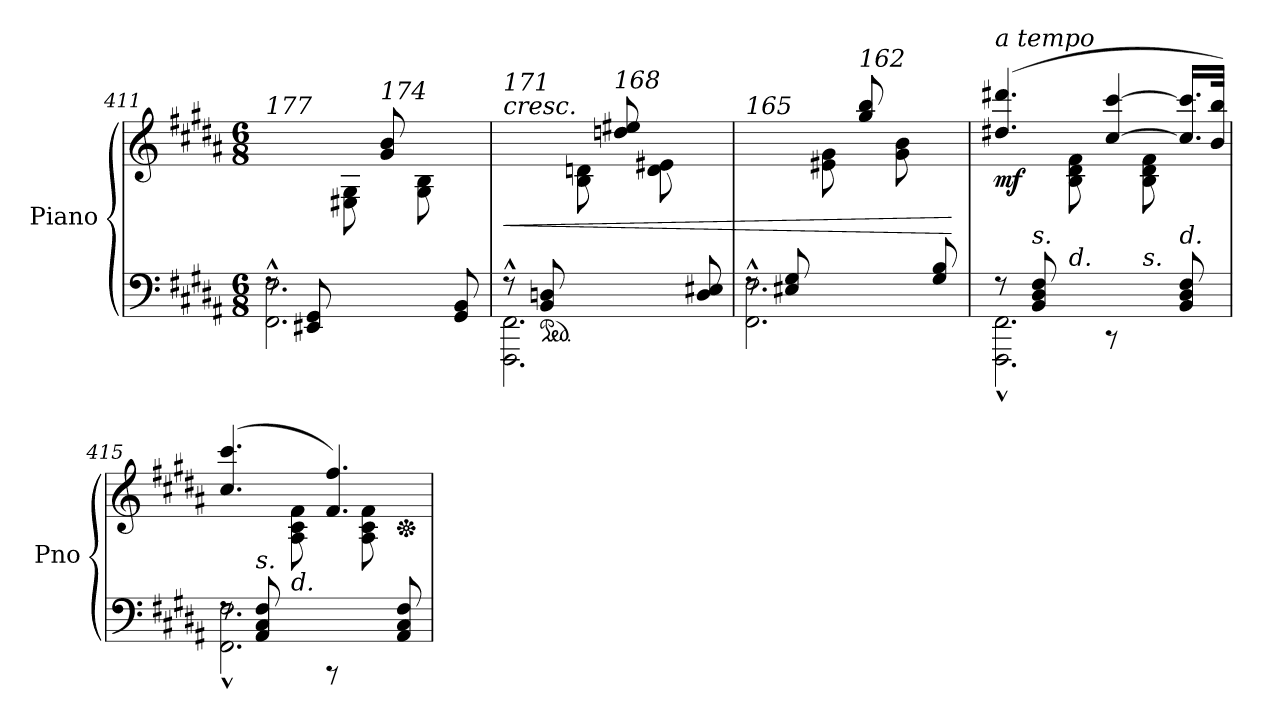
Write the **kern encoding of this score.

**kern	**kern	**dynam
*part1	*part1	*part1
*staff2	*staff1	*staff1/2
*I"Piano	*	*
*I'Pno	*	*
*clefF4	*clefG2	*
*k[f#c#g#d#a#]	*k[f#c#g#d#a#]	*
*M6/8	*M6/8	*
=411	=411	=411
*^	*^	*
*	*^	*	*	*
!	!	!	!LO:TX:a:i:t=177	!	!
8ryy	8rF	2.FF#\^^ 2.F#\^^	8ryy	4ryy	.
8EE#X/ 8GG#/	8ryy	.	8ryy	.	.
4.ryy	8ryy	.	8ryy	8E#X\ 8G#\	.
!	!	!	!LO:TX:a:i:t=174	!	!
.	8ryy	.	8g#/ 8b/	8ryy	.
.	8ryy	.	8ryy	8G#\ 8B\	.
8GG#/ 8BB/	8ryy	.	8ryy	8ryy	.
=412	=412	=412	=412	=412	=412
!	!	!	!LO:TX:a:i:t=cresc.	!	!
!	!	!	!LO:TX:a:i:t=171	!	!
!	!	!	!	!	!LO:HP:b
8ryy	8rF	2.FFF#\^^ 2.FF#\^^	8ryy	4ryy	<
*ped	*	*	*	*	*
8BB/ 8Dn/	8ryy	.	8ryy	.	.
4.ryy	8ryy	.	8ryy	8B\ 8dn\	.
!	!	!	!LO:TX:a:i:t=168	!	!
.	8ryy	.	8ddn/ 8ee#X/	8ryy	.
.	8ryy	.	8ryy	8d\ 8e#X\	.
8D/ 8E#X/	8ryy	.	8ryy	8ryy	.
=413	=413	=413	=413	=413	=413
!	!	!	!LO:TX:a:i:t=165	!	!
8ryy	8rF	2.FF#\^^ 2.F#\^^	8ryy	4ryy	.
8E#X/ 8G#/	8ryy	.	8ryy	.	.
4.ryy	8ryy	.	8ryy	8e#X\ 8g#\	.
!	!	!	!LO:TX:a:i:t=162	!	!
.	8ryy	.	8gg#/ 8bb/	8ryy	.
.	8ryy	.	8ryy	8g#\ 8b\	.
8G#/ 8B/	8ryy	.	8ryy	8ryy	.
*v	*v	*v	*	*	*
*	*v	*v	*
.	.	[
!!LO:LB:g=z
=414	=414	=414
*^	*^	*
!	!	!LO:TX:a:i:t=a tempo	!	!
!	!	!	!	!LO:DY:b
8rF	2.FFF#\^^ 2.FF#\^^	(>4.dd#X/ 4.ddd#X/	4ryy	mf
!LO:TX:a:i:t=s.	!	!	!	!
8BB/ 8D#/ 8F#/	.	.	.	.
!LO:TX:a:i:t=d.	!	!	!	!
8ryy	.	.	8B\ 8d#\ 8f#\	.
8rCC	.	[4cc#/ [4ccc#/	8ryy	.
!LO:TX:a:i:t=s.	!	!	!	!
8ryy	.	.	8B\ 8d#\ 8f#\	.
!LO:TX:a:i:t=d.	!	!	!	!
8BB/ 8D#/ 8F#/	.	16.cc#/] 16.ccc#/]LL	8ryy	.
.	.	32b/ 32bb/JJk)	.	.
=415	=415	=415	=415	=415
8rF	2.FF#\^^ 2.F#\^^	(>4.cc#/ 4.ccc#/	4ryy	.
!LO:TX:a:i:t=s.	!	!	!	!
8AA#/ 8C#/ 8F#/	.	.	.	.
!LO:TX:a:i:t=d.	!	!	!	!
8ryy	.	.	8A#\ 8c#\ 8f#\	.
8rAAA	.	4.f#/ 4.ff#/)	8ryy	.
8ryy	.	.	8A#\ 8c#\ 8f#\	.
*	*	*Xped	*	*
8AA#/ 8C#/ 8F#/	.	.	8ryy	.
*v	*v	*	*	*
*	*v	*v	*
=	=	=
*-	*-	*-
